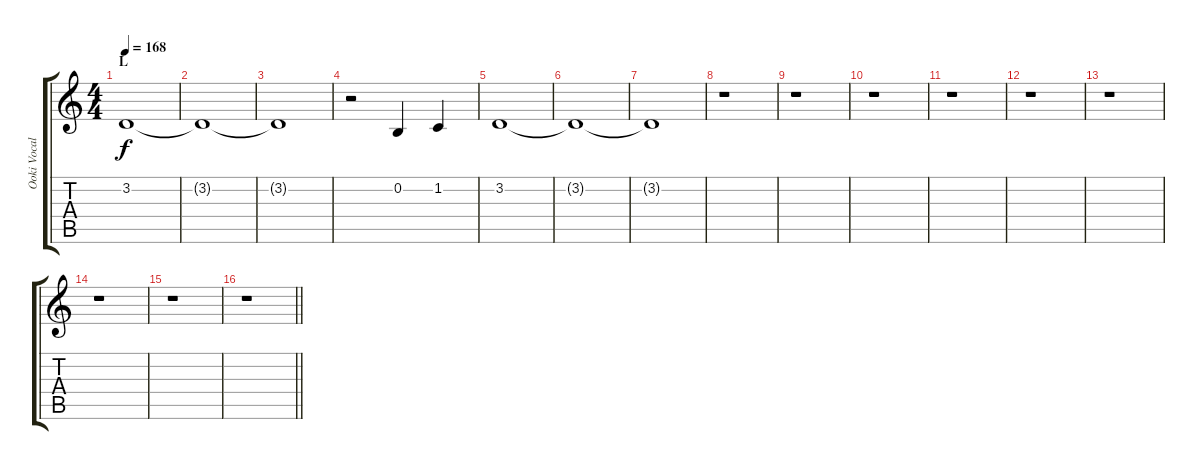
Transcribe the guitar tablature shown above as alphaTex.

\track ("Ooki Vocals" "Ooki Vocal") {instrument sopranosax}
\staff {score tabs}
\tuning (E4 B3 G3 D3 A2 E2) {hide}
\ts (4 4)
\section ("" "L")
\tempo 168
\clef g2
\ks c
3.2.1{dy f} |
3.2{t}.1 |
3.2{t}.1 |
r.2 0.2.4 1.2.4 |
3.2.1 |
3.2{t}.1 |
3.2{t}.1 |
r.1 |
r.1 |
r.1 |
r.1 |
r.1 |
r.1 |
r.1 |
r.1 |
\barLineRight lightlight
r.1
